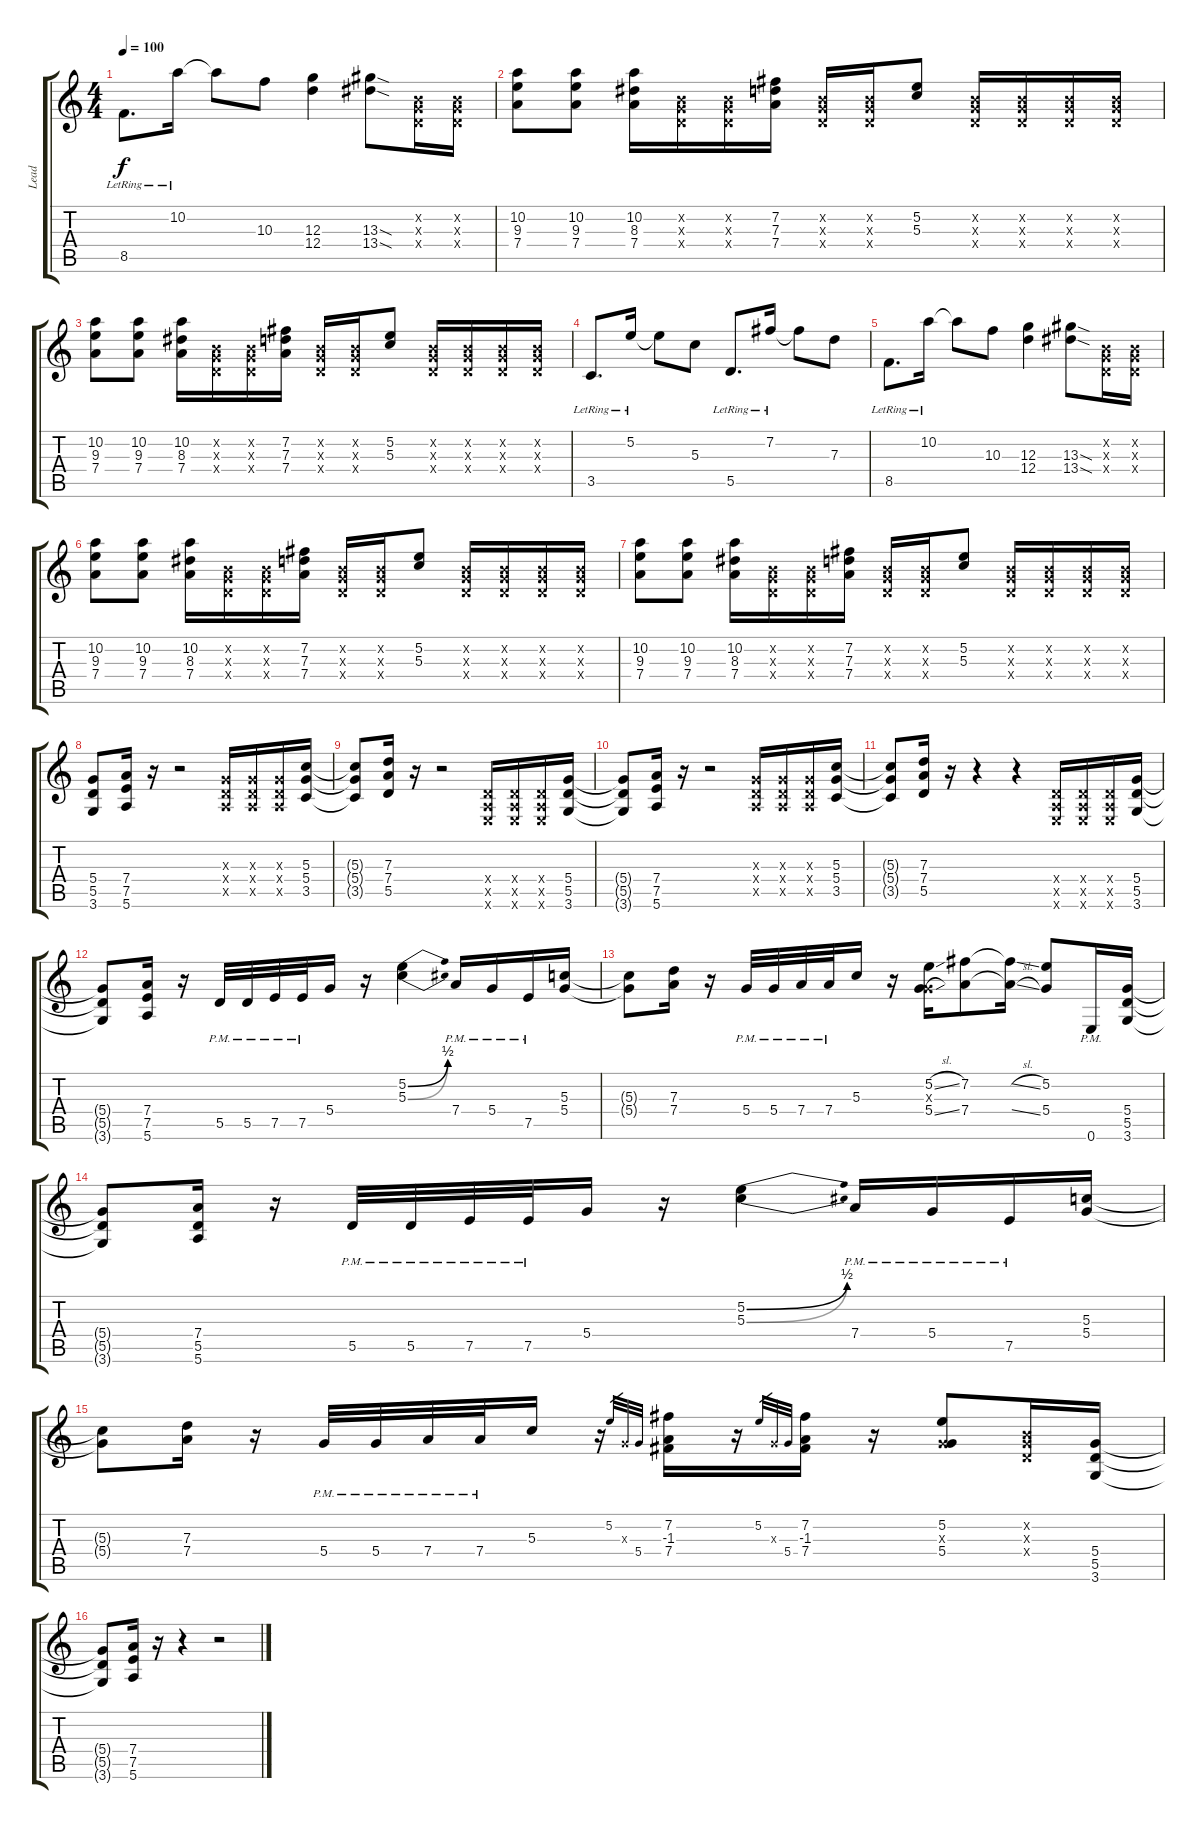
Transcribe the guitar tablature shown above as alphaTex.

\track ("Lead" "Lead") {instrument overdrivenguitar}
\staff {score tabs}
\tuning (E4 B3 G3 D3 A2 E2) {hide}
\ts (4 4)
\tempo 100
\clef g2
\ks c
8.5{lr}.8{d dy f} 10.2{lr}.16 10.2{t}.8 10.3.8 (12.3 12.4).4 (13.3{sod} 13.4{sod}).8 (0.2{x} 0.3{x} 0.4{x}).16 (0.2{x} 0.3{x} 0.4{x}).16 |
(10.2 9.3 7.4).8 (10.2 9.3 7.4).8 (10.2 8.3 7.4).16 (0.2{x} 0.3{x} 0.4{x}).16 (0.2{x} 0.3{x} 0.4{x}).16 (7.2 7.3 7.4).16 (0.2{x} 0.3{x} 0.4{x}).16 (0.2{x} 0.3{x} 0.4{x}).16 (5.2 5.3).8 (0.2{x} 0.3{x} 0.4{x}).16 (0.2{x} 0.3{x} 0.4{x}).16 (0.2{x} 0.3{x} 0.4{x}).16 (0.2{x} 0.3{x} 0.4{x}).16 |
(10.2 9.3 7.4).8 (10.2 9.3 7.4).8 (10.2 8.3 7.4).16 (0.2{x} 0.3{x} 0.4{x}).16 (0.2{x} 0.3{x} 0.4{x}).16 (7.2 7.3 7.4).16 (0.2{x} 0.3{x} 0.4{x}).16 (0.2{x} 0.3{x} 0.4{x}).16 (5.2 5.3).8 (0.2{x} 0.3{x} 0.4{x}).16 (0.2{x} 0.3{x} 0.4{x}).16 (0.2{x} 0.3{x} 0.4{x}).16 (0.2{x} 0.3{x} 0.4{x}).16 |
3.5{lr}.8{d} 5.2{lr}.16 5.2{t}.8 5.3.8 5.5{lr}.8{d} 7.2{lr}.16 7.2{t}.8 7.3.8 |
8.5{lr}.8{d} 10.2{lr}.16 10.2{t}.8 10.3.8 (12.3 12.4).4 (13.3{sod} 13.4{sod}).8 (0.2{x} 0.3{x} 0.4{x}).16 (0.2{x} 0.3{x} 0.4{x}).16 |
(10.2 9.3 7.4).8 (10.2 9.3 7.4).8 (10.2 8.3 7.4).16 (0.2{x} 0.3{x} 0.4{x}).16 (0.2{x} 0.3{x} 0.4{x}).16 (7.2 7.3 7.4).16 (0.2{x} 0.3{x} 0.4{x}).16 (0.2{x} 0.3{x} 0.4{x}).16 (5.2 5.3).8 (0.2{x} 0.3{x} 0.4{x}).16 (0.2{x} 0.3{x} 0.4{x}).16 (0.2{x} 0.3{x} 0.4{x}).16 (0.2{x} 0.3{x} 0.4{x}).16 |
(10.2 9.3 7.4).8 (10.2 9.3 7.4).8 (10.2 8.3 7.4).16 (0.2{x} 0.3{x} 0.4{x}).16 (0.2{x} 0.3{x} 0.4{x}).16 (7.2 7.3 7.4).16 (0.2{x} 0.3{x} 0.4{x}).16 (0.2{x} 0.3{x} 0.4{x}).16 (5.2 5.3).8 (0.2{x} 0.3{x} 0.4{x}).16 (0.2{x} 0.3{x} 0.4{x}).16 (0.2{x} 0.3{x} 0.4{x}).16 (0.2{x} 0.3{x} 0.4{x}).16 |
(5.4 5.5 3.6).8 (7.4 7.5 5.6).16 r.16 r.2 (0.3{x} 0.4{x} 0.5{x}).16 (0.3{x} 0.4{x} 0.5{x}).16 (0.3{x} 0.4{x} 0.5{x}).16 (5.3 5.4 3.5).16 |
(5.3{t} 5.4{t} 3.5{t}).8 (7.3 7.4 5.5).16 r.16 r.2 (0.4{x} 0.5{x} 0.6{x}).16 (0.4{x} 0.5{x} 0.6{x}).16 (0.4{x} 0.5{x} 0.6{x}).16 (5.4 5.5 3.6).16 |
(5.4{t} 5.5{t} 3.6{t}).8 (7.4 7.5 5.6).16 r.16 r.2 (0.3{x} 0.4{x} 0.5{x}).16 (0.3{x} 0.4{x} 0.5{x}).16 (0.3{x} 0.4{x} 0.5{x}).16 (5.3 5.4 3.5).16 |
(5.3{t} 5.4{t} 3.5{t}).8 (7.3 7.4 5.5).16 r.16 r.4 r.4 (0.4{x} 0.5{x} 0.6{x}).16 (0.4{x} 0.5{x} 0.6{x}).16 (0.4{x} 0.5{x} 0.6{x}).16 (5.4 5.5 3.6).16 |
(5.4{t} 5.5{t} 3.6{t}).8 (7.4 7.5 5.6).16 r.16 5.5{pm}.32 5.5{pm}.32 7.5{pm}.32 7.5{pm}.32 5.4.16 r.16 (5.2{be (bend 0 0 60 2)} 5.3{be (bend 0 0 60 2)}).4 7.4{pm}.16 5.4{pm}.16 7.5{pm}.16 (5.3 5.4).16 |
(5.3{t} 5.4{t}).8 (7.3 7.4).16 r.16 5.4{pm}.32 5.4{pm}.32 7.4{pm}.32 7.4{pm}.32 5.3.16 r.16 (5.2{sl} 0.3{x} 5.4{sl}).16 (7.2 7.4).8 (7.2{sl t} 7.4{sl t}).16 (5.2 5.4).8 0.6{pm}.16 (5.4 5.5 3.6).16 |
(5.4{t} 5.5{t} 3.6{t}).8 (7.4 5.5 5.6).16 r.16 5.5{pm}.32 5.5{pm}.32 7.5{pm}.32 7.5{pm}.32 5.4.16 r.16 (5.2{be (bend 0 0 60 2)} 5.3{be (bend 0 0 60 2)}).4 7.4{pm}.16 5.4{pm}.16 7.5{pm}.16 (5.3 5.4).16 |
(5.3{t} 5.4{t}).8 (7.3 7.4).16 r.16 5.4{pm}.32 5.4{pm}.32 7.4{pm}.32 7.4{pm}.32 5.3.16 r.16 5.2.32{gr} 0.3{x}.32{gr} 5.4.32{gr} (7.2 -1.3 7.4).16 r.16 5.2.32{gr} 0.3{x}.32{gr} 5.4.32{gr} (7.2 -1.3 7.4).16 r.16 (5.2 0.3{x} 5.4).8 (0.2{x} 0.3{x} 0.4{x}).16 (5.4 5.5 3.6).16 |
(5.4{t} 5.5{t} 3.6{t}).8 (7.4 7.5 5.6).16 r.16 r.4 r.2
